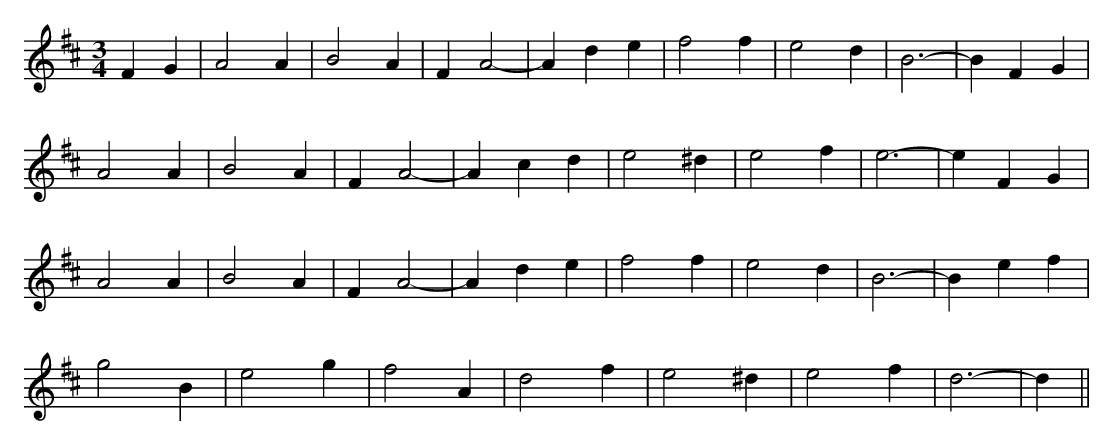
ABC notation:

X:1
M:3/4
K:D
F2G2|A4A2|B4A2|F2A4-|A2d2e2|f4f2|e4d2|B6-|B2F2G2|
A4A2|B4A2|F2A4-| A2c2d2|e4^d2|e4f2|e6-|e2F2G2|
A4A2|B4A2|F2A4-|A2d2e2|f4f2|e4d2|B6-|B2e2f2|
g4B2|e4g2|f4A2|d4f2|e4^d2|e4f2|d6-|d2||
